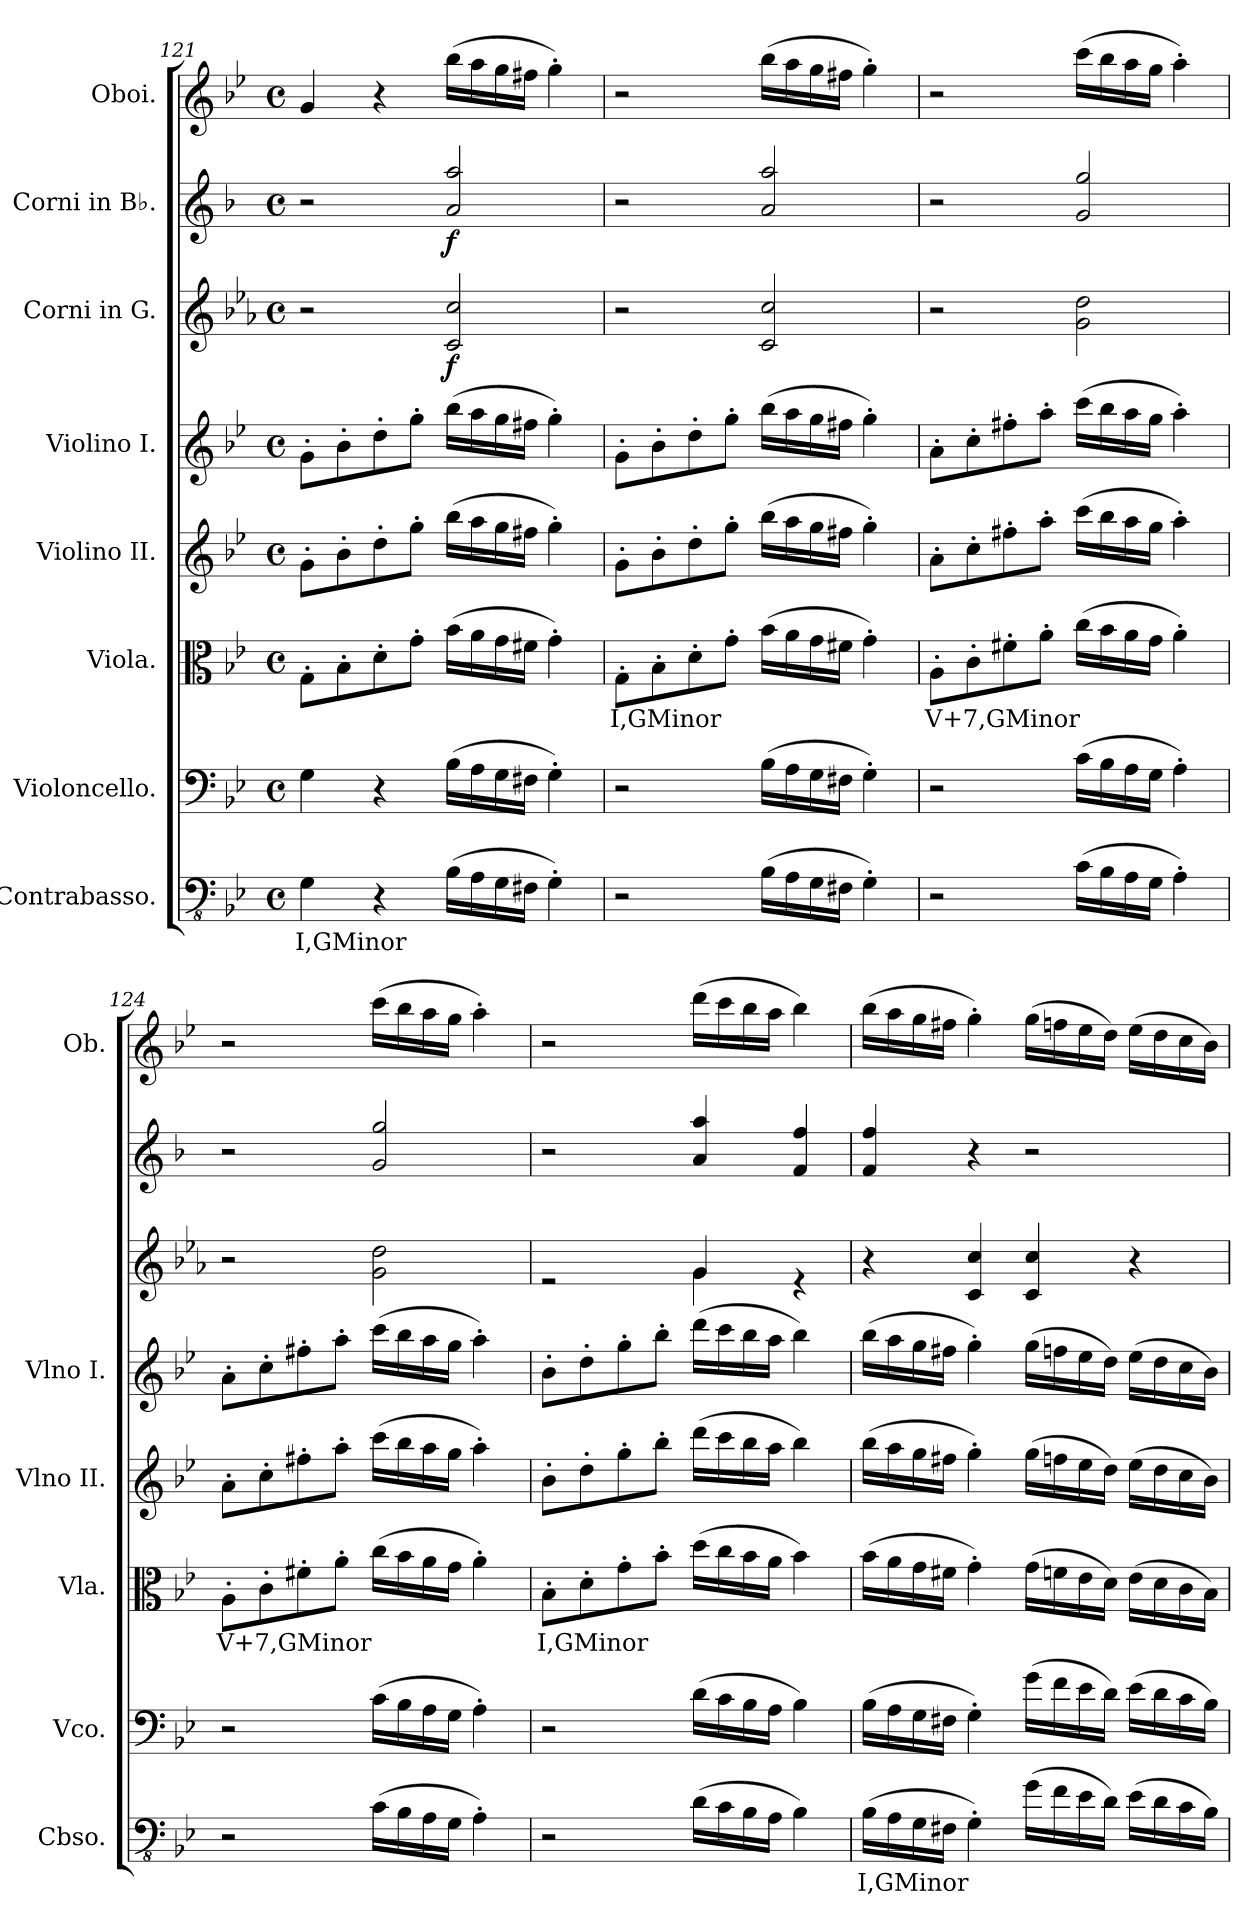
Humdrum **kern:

**kern	**text	**kern	**kern	**text	**kern	**kern	**kern	**dynam	**kern	**dynam	**kern
*part8	*part8	*part7	*part6	*part6	*part5	*part4	*part3	*part3	*part2	*part2	*part1
*staff8	*staff8	*staff7	*staff6	*staff6	*staff5	*staff4	*staff3	*staff3	*staff2	*staff2	*staff1
*I"Contrabasso.	*	*I"Violoncello.	*I"Viola.	*	*I"Violino II.	*I"Violino I.	*I"Corni in G.	*	*I"Corni in B♭.	*	*I"Oboi.
*I'Cbso.	*	*I'Vco.	*I'Vla.	*	*I'Vlno II.	*I'Vlno I.	*	*	*	*	*I'Ob.
!!LO:PB:g=z
*clefFv4	*	*clefF4	*clefC3	*	*clefG2	*clefG2	*clefG2	*	*clefG2	*	*clefG2
*	*	*	*	*	*	*	*ITrd3c5	*	*ITrd4c7	*	*
*k[b-e-]	*	*k[b-e-]	*k[b-e-]	*	*k[b-e-]	*k[b-e-]	*k[b-e-]	*	*k[b-e-]	*	*k[b-e-]
*M4/4	*	*M4/4	*M4/4	*	*M4/4	*M4/4	*M4/4	*	*M4/4	*	*M4/4
*met(c)	*	*met(c)	*met(c)	*	*met(c)	*met(c)	*met(c)	*	*met(c)	*	*met(c)
=121	=121	=121	=121	=121	=121	=121	=121	=121	=121	=121	=121
4GG\	I,GMinor	4G\	8G'\L	.	8g'\L	8g'\L	2r	.	2r	.	4g/
.	.	.	8B-'\	.	8b-'\	8b-'\	.	.	.	.	.
4r	.	4r	8d'\	.	8dd'\	8dd'\	.	.	.	.	4r
.	.	.	8g'\J	.	8gg'\J	8gg'\J	.	.	.	.	.
!	!	!	!	!	!	!	!	!LO:DY:b	!	!LO:DY:b	!
(16BB-\LL	.	(16B-\LL	(16b-\LL	.	(16bb-\LL	(16bb-\LL	2G/ 2g/	f	2d/ 2dd/	f	(16bb-\LL
16AA\	.	16A\	16a\	.	16aa\	16aa\	.	.	.	.	16aa\
16GG\	.	16G\	16g\	.	16gg\	16gg\	.	.	.	.	16gg\
16FF#X\JJ	.	16F#X\JJ	16f#X\JJ	.	16ff#X\JJ	16ff#X\JJ	.	.	.	.	16ff#X\JJ
4GG'\)	.	4G'\)	4g'\)	.	4gg'\)	4gg'\)	.	.	.	.	4gg'\)
=122	=122	=122	=122	=122	=122	=122	=122	=122	=122	=122	=122
2r	.	2r	8G'\L	I,GMinor	8g'\L	8g'\L	2r	.	2r	.	2r
.	.	.	8B-'\	.	8b-'\	8b-'\	.	.	.	.	.
.	.	.	8d'\	.	8dd'\	8dd'\	.	.	.	.	.
.	.	.	8g'\J	.	8gg'\J	8gg'\J	.	.	.	.	.
(16BB-\LL	.	(16B-\LL	(16b-\LL	.	(16bb-\LL	(16bb-\LL	2G/ 2g/	.	2d/ 2dd/	.	(16bb-\LL
16AA\	.	16A\	16a\	.	16aa\	16aa\	.	.	.	.	16aa\
16GG\	.	16G\	16g\	.	16gg\	16gg\	.	.	.	.	16gg\
16FF#X\JJ	.	16F#X\JJ	16f#X\JJ	.	16ff#X\JJ	16ff#X\JJ	.	.	.	.	16ff#X\JJ
4GG'\)	.	4G'\)	4g'\)	.	4gg'\)	4gg'\)	.	.	.	.	4gg'\)
=123	=123	=123	=123	=123	=123	=123	=123	=123	=123	=123	=123
2r	.	2r	8A'\L	V+7,GMinor	8a'\L	8a'\L	2r	.	2r	.	2r
.	.	.	8c'\	.	8cc'\	8cc'\	.	.	.	.	.
.	.	.	8f#X'\	.	8ff#X'\	8ff#X'\	.	.	.	.	.
.	.	.	8a'\J	.	8aa'\J	8aa'\J	.	.	.	.	.
(16C\LL	.	(16c\LL	(16cc\LL	.	(16ccc\LL	(16ccc\LL	2d\ 2a\	.	2c/ 2cc/	.	(16ccc\LL
16BB-\	.	16B-\	16b-\	.	16bb-\	16bb-\	.	.	.	.	16bb-\
16AA\	.	16A\	16a\	.	16aa\	16aa\	.	.	.	.	16aa\
16GG\JJ	.	16G\JJ	16g\JJ	.	16gg\JJ	16gg\JJ	.	.	.	.	16gg\JJ
4AA'\)	.	4A'\)	4a'\)	.	4aa'\)	4aa'\)	.	.	.	.	4aa'\)
!!LO:LB:g=z
=124	=124	=124	=124	=124	=124	=124	=124	=124	=124	=124	=124
2r	.	2r	8A'\L	V+7,GMinor	8a'\L	8a'\L	2r	.	2r	.	2r
.	.	.	8c'\	.	8cc'\	8cc'\	.	.	.	.	.
.	.	.	8f#X'\	.	8ff#X'\	8ff#X'\	.	.	.	.	.
.	.	.	8a'\J	.	8aa'\J	8aa'\J	.	.	.	.	.
(16C\LL	.	(16c\LL	(16cc\LL	.	(16ccc\LL	(16ccc\LL	2d\ 2a\	.	2c/ 2cc/	.	(16ccc\LL
16BB-\	.	16B-\	16b-\	.	16bb-\	16bb-\	.	.	.	.	16bb-\
16AA\	.	16A\	16a\	.	16aa\	16aa\	.	.	.	.	16aa\
16GG\JJ	.	16G\JJ	16g\JJ	.	16gg\JJ	16gg\JJ	.	.	.	.	16gg\JJ
4AA'\)	.	4A'\)	4a'\)	.	4aa'\)	4aa'\)	.	.	.	.	4aa'\)
!!LO:PB:g=z
=125	=125	=125	=125	=125	=125	=125	=125	=125	=125	=125	=125
*	*	*	*	*	*	*	*^	*	*	*	*
2r	.	2r	8B-'\L	I,GMinor	8b-'\L	8b-'\L	2re	2ryy	.	2r	.	2r
.	.	.	8d'\	.	8dd'\	8dd'\	.	.	.	.	.	.
.	.	.	8g'\	.	8gg'\	8gg'\	.	.	.	.	.	.
.	.	.	8b-'\J	.	8bb-'\J	8bb-'\J	.	.	.	.	.	.
(16D\LL	.	(16d\LL	(16dd\LL	.	(16ddd\LL	(16ddd\LL	4d/	4d\	.	4d/ 4dd/	.	(16ddd\LL
16C\	.	16c\	16cc\	.	16ccc\	16ccc\	.	.	.	.	.	16ccc\
16BB-\	.	16B-\	16b-\	.	16bb-\	16bb-\	.	.	.	.	.	16bb-\
16AA\JJ	.	16A\JJ	16a\JJ	.	16aa\JJ	16aa\JJ	.	.	.	.	.	16aa\JJ
4BB-\)	.	4B-\)	4b-\)	.	4bb-\)	4bb-\)	4re	4ryy	.	4B-/ 4b-/	.	4bb-\)
*	*	*	*	*	*	*	*v	*v	*	*	*	*
!!LO:PB:g=z
=126	=126	=126	=126	=126	=126	=126	=126	=126	=126	=126	=126
(16BB-\LL	I,GMinor	(16B-\LL	(16b-\LL	.	(16bb-\LL	(16bb-\LL	4r	.	4B-/ 4b-/	.	(16bb-\LL
16AA\	.	16A\	16a\	.	16aa\	16aa\	.	.	.	.	16aa\
16GG\	.	16G\	16g\	.	16gg\	16gg\	.	.	.	.	16gg\
16FF#X\JJ	.	16F#X\JJ	16f#X\JJ	.	16ff#X\JJ	16ff#X\JJ	.	.	.	.	16ff#X\JJ
4GG'\)	.	4G'\)	4g'\)	.	4gg'\)	4gg'\)	4G/ 4g/	.	4r	.	4gg'\)
(16G\LL	.	(16g\LL	(16g\LL	.	(16gg\LL	(16gg\LL	4G/ 4g/	.	2r	.	(16gg\LL
16F\	.	16f\	16fn\	.	16ffn\	16ffn\	.	.	.	.	16ffn\
16E-\	.	16e-\	16e-\	.	16ee-\	16ee-\	.	.	.	.	16ee-\
16D\JJ)	.	16d\JJ)	16d\JJ)	.	16dd\JJ)	16dd\JJ)	.	.	.	.	16dd\JJ)
(16E-\LL	.	(16e-\LL	(16e-\LL	.	(16ee-\LL	(16ee-\LL	4r	.	.	.	(16ee-\LL
16D\	.	16d\	16d\	.	16dd\	16dd\	.	.	.	.	16dd\
16C\	.	16c\	16c\	.	16cc\	16cc\	.	.	.	.	16cc\
16BB-\JJ)	.	16B-\JJ)	16B-\JJ)	.	16b-\JJ)	16b-\JJ)	.	.	.	.	16b-\JJ)
=	=	=	=	=	=	=	=	=	=	=	=
*-	*-	*-	*-	*-	*-	*-	*-	*-	*-	*-	*-
